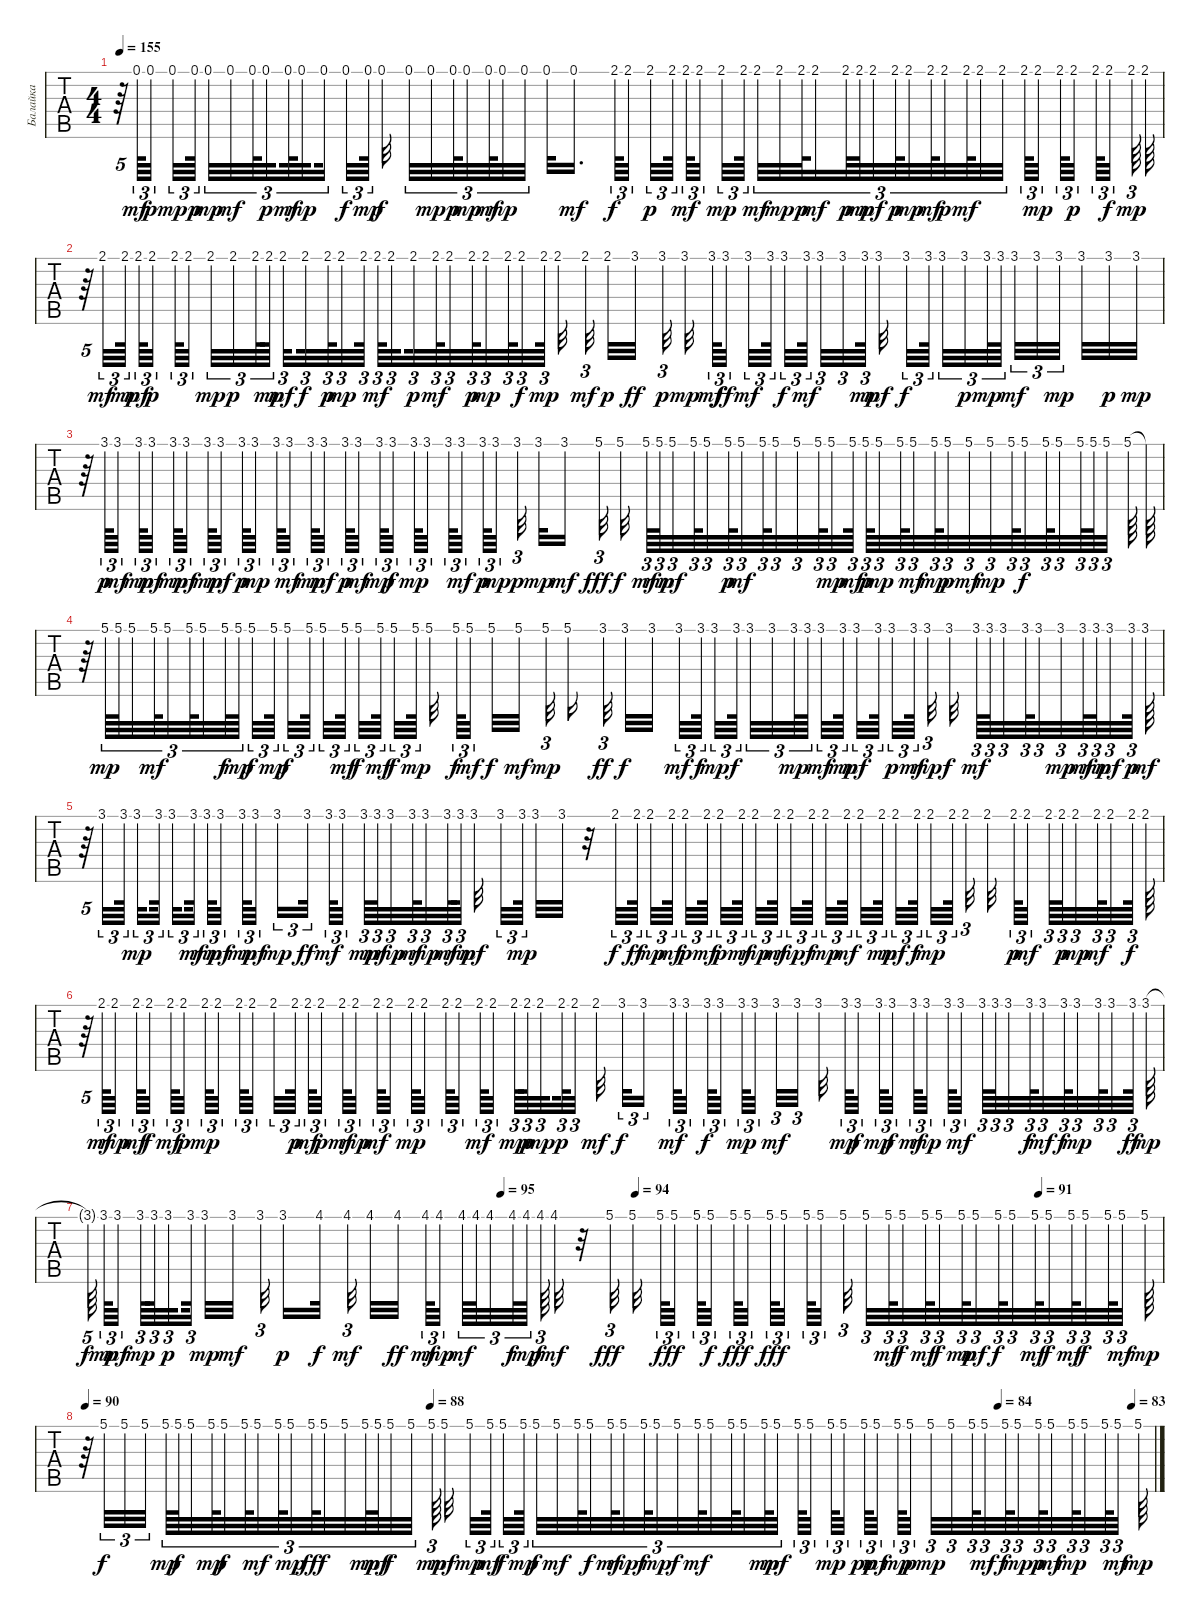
\track ("Балайка" "Балайка") {instrument distortionguitar}
\staff {tabs}
\tuning (E4 B3 G3 D3 A2 E2) {hide}
\ts (4 4)
\tempo 155
\clef g2
\ks c
r.64{tu (5 4) dy mf} 0.1.64{tu (3 2)} 0.1.32{tu (3 2) dy p} 0.1.32{tu (3 2) dy mp} 0.1.64{tu (3 2) dy p} 0.1.32{tu (3 2) dy mp} 0.1.32{tu (3 2) dy mf} 0.1.64{tu (3 2)} 0.1.32{tu (3 2) dy p beam splitsecondary} 0.1.64{tu (3 2) dy mf} 0.1.32{tu (3 2) dy mp beam splitsecondary} 0.1.32{tu (3 2)} 0.1.32{tu (3 2) dy f} 0.1.64{tu (3 2) dy mp beam splitsecondary} 0.1.32{dy f} 0.1.32{tu (3 2)} 0.1.32{tu (3 2) dy mp} 0.1.64{tu (3 2) dy p} 0.1.32{tu (3 2) dy mp} 0.1.64{tu (3 2) dy mf} 0.1.32{tu (3 2) dy mp} 0.1.32{tu (3 2) beam splitsecondary} 0.1.32 0.1.16{d dy mf} 2.1.64{tu (3 2) dy f} 2.1.32{tu (3 2) beam splitsecondary} 2.1.32{tu (3 2) dy p} 2.1.64{tu (3 2) beam splitsecondary} 2.1.64{tu (3 2) dy mf} 2.1.32{tu (3 2) beam splitsecondary} 2.1.32{tu (3 2) dy mp} 2.1.64{tu (3 2) beam splitsecondary} 2.1.32{tu (3 2) dy mf} 2.1.32{tu (3 2) dy mp} 2.1.64{tu (3 2) dy p} 2.1.16{tu (3 2) dy mf} 2.1.64{tu (3 2) dy p} 2.1.64{tu (3 2) dy mp} 2.1.32{tu (3 2) dy mf} 2.1.64{tu (3 2) dy p} 2.1.32{tu (3 2) dy mp} 2.1.64{tu (3 2) dy mf} 2.1.32{tu (3 2) dy p} 2.1.64{tu (3 2) dy mf} 2.1.32{tu (3 2)} 2.1.32{tu (3 2) beam splitsecondary} 2.1.64{tu (3 2)} 2.1.32{tu (3 2) dy mp beam splitsecondary} 2.1.64{tu (3 2)} 2.1.32{tu (3 2) dy p beam splitsecondary} 2.1.64{tu (3 2)} 2.1.32{tu (3 2) dy f beam splitsecondary} 2.1.64{tu (3 2) dy mp} 2.1.64 |
r.64{tu (5 4)} 2.1.32{tu (3 2) dy mf} 2.1.64{tu (3 2) dy mp} 2.1.64{tu (3 2) dy mf} 2.1.32{tu (3 2) dy p} 2.1.64{tu (3 2)} 2.1.32{tu (3 2)} 2.1.32{tu (3 2) dy mp} 2.1.32{tu (3 2) dy p} 2.1.64{tu (3 2) beam splitsecondary} 2.1.64{tu (3 2) dy mp} 2.1.32{tu (3 2) dy mf beam splitsecondary} 2.1.32{tu (3 2) dy f} 2.1.64{tu (3 2) dy p beam splitsecondary} 2.1.32{tu (3 2) dy mp} 2.1.64{tu (3 2)} 2.1.64{tu (3 2) dy mf} 2.1.32{tu (3 2) beam splitsecondary} 2.1.32{tu (3 2) dy p} 2.1.64{tu (3 2) dy mf beam splitsecondary} 2.1.32{tu (3 2)} 2.1.64{tu (3 2) dy p beam splitsecondary} 2.1.32{tu (3 2) dy mp} 2.1.64{tu (3 2) beam splitsecondary} 2.1.32{tu (3 2) dy f} 2.1.64{tu (3 2) dy mp beam splitsecondary} 2.1.32{beam splitsecondary} 2.1.32{tu (3 2) dy mf beam splitsecondary} 2.1.32{dy p} 3.1.32{dy ff} 3.1.32{tu (3 2) dy p beam splitsecondary} 3.1.32{dy mp beam splitsecondary} 3.1.64{tu (3 2) dy mf} 3.1.32{tu (3 2) dy ff beam splitsecondary} 3.1.32{tu (3 2) dy mf} 3.1.64{tu (3 2) beam splitsecondary} 3.1.32{tu (3 2) dy f} 3.1.64{tu (3 2) dy mf beam splitsecondary} 3.1.32{tu (3 2)} 3.1.32{tu (3 2)} 3.1.64{tu (3 2) dy mp beam splitsecondary} 3.1.32{dy mf} 3.1.32{tu (3 2) dy f} 3.1.64{tu (3 2) beam splitsecondary} 3.1.32{tu (3 2)} 3.1.32{tu (3 2) dy p} 3.1.64{tu (3 2) dy mp} 3.1.64{tu (3 2) beam splitsecondary} 3.1.32{tu (3 2) dy mf} 3.1.32{tu (3 2)} 3.1.32{tu (3 2) dy mp beam splitsecondary} 3.1.32 3.1.32{dy p} 3.1.32{dy mp} |
r.64 3.1.64{tu (3 2) dy p} 3.1.32{tu (3 2) dy mf beam splitsecondary} 3.1.64{tu (3 2) dy mp} 3.1.32{tu (3 2) dy mf beam splitsecondary} 3.1.64{tu (3 2) dy mp} 3.1.32{tu (3 2) dy mf beam splitsecondary} 3.1.64{tu (3 2) dy mp} 3.1.32{tu (3 2) dy mf beam splitsecondary} 3.1.64{tu (3 2) dy p} 3.1.32{tu (3 2) dy mp beam splitsecondary} 3.1.64{tu (3 2)} 3.1.32{tu (3 2) dy mf beam splitsecondary} 3.1.64{tu (3 2) dy mp} 3.1.32{tu (3 2) dy mf beam splitsecondary} 3.1.64{tu (3 2) dy p} 3.1.32{tu (3 2) dy mf} 3.1.64{tu (3 2) dy mp} 3.1.32{tu (3 2) dy f beam splitsecondary} 3.1.64{tu (3 2) dy mp} 3.1.32{tu (3 2) beam splitsecondary} 3.1.64{tu (3 2)} 3.1.32{tu (3 2) dy mf beam splitsecondary} 3.1.64{tu (3 2) dy p} 3.1.32{tu (3 2) dy mp beam splitsecondary} 3.1.32{tu (3 2) dy p beam splitsecondary} 3.1.32{dy mp} 3.1.16{dy mf} 5.1.32{tu (3 2) dy fff beam splitsecondary} 5.1.32{dy f beam splitsecondary} 5.1.64{tu (3 2) dy mf} 5.1.64{tu (3 2) dy mp} 5.1.32{tu (3 2) dy mf} 5.1.64{tu (3 2)} 5.1.32{tu (3 2)} 5.1.64{tu (3 2) dy p} 5.1.32{tu (3 2) dy mf} 5.1.64{tu (3 2)} 5.1.32{tu (3 2)} 5.1.32{tu (3 2)} 5.1.64{tu (3 2)} 5.1.32{tu (3 2) dy mp} 5.1.64{tu (3 2) dy mf} 5.1.64{tu (3 2) dy p} 5.1.32{tu (3 2) dy mp} 5.1.64{tu (3 2)} 5.1.32{tu (3 2) dy mf} 5.1.64{tu (3 2) dy mp} 5.1.32{tu (3 2) dy p} 5.1.32{tu (3 2) dy mf} 5.1.32{tu (3 2) dy mp} 5.1.64{tu (3 2)} 5.1.32{tu (3 2) dy f} 5.1.64{tu (3 2)} 5.1.32{tu (3 2)} 5.1.64{tu (3 2)} 5.1.64{tu (3 2)} 5.1.32{tu (3 2) beam splitsecondary} 5.1.64 5.1{t}.64 |
r.64 5.1.64{tu (3 2) dy mp} 5.1.64{tu (3 2)} 5.1.32{tu (3 2)} 5.1.64{tu (3 2) dy mf} 5.1.32{tu (3 2)} 5.1.64{tu (3 2)} 5.1.32{tu (3 2)} 5.1.64{tu (3 2) dy f} 5.1.64{tu (3 2) dy mp beam splitsecondary} 5.1.32{tu (3 2) dy f} 5.1.64{tu (3 2) dy mp beam splitsecondary} 5.1.32{tu (3 2) dy f} 5.1.64{tu (3 2) beam splitsecondary} 5.1.32{tu (3 2)} 5.1.64{tu (3 2) dy mf beam splitsecondary} 5.1.32{tu (3 2) dy f} 5.1.64{tu (3 2) dy mf beam splitsecondary} 5.1.32{tu (3 2) dy f} 5.1.64{tu (3 2) dy mp beam splitsecondary} 5.1.32{beam splitsecondary} 5.1.64{tu (3 2) dy f} 5.1.32{tu (3 2) dy mf beam splitsecondary} 5.1.32{dy f} 5.1.32{dy mf beam splitsecondary} 5.1.32{tu (3 2) dy mp} 5.1.16 3.1.32{tu (3 2) dy ff beam splitsecondary} 3.1.32{dy f} 3.1.32{beam splitsecondary} 3.1.32{tu (3 2) dy mf} 3.1.64{tu (3 2) dy f beam splitsecondary} 3.1.32{tu (3 2) dy mp} 3.1.64{tu (3 2) dy f beam splitsecondary} 3.1.32{tu (3 2)} 3.1.32{tu (3 2)} 3.1.64{tu (3 2) dy mp} 3.1.64{tu (3 2) beam splitsecondary} 3.1.32{tu (3 2) dy mf} 3.1.64{tu (3 2) dy mp beam splitsecondary} 3.1.32{tu (3 2) dy mf} 3.1.64{tu (3 2) beam splitsecondary} 3.1.32{tu (3 2) dy p} 3.1.64{tu (3 2) dy mf beam splitsecondary} 3.1.32{tu (3 2) dy mp beam splitsecondary} 3.1.32{dy f beam splitsecondary} 3.1.64{tu (3 2) dy mf} 3.1.64{tu (3 2)} 3.1.32{tu (3 2)} 3.1.64{tu (3 2)} 3.1.32{tu (3 2)} 3.1.32{tu (3 2) dy mp} 3.1.64{tu (3 2) dy mf} 3.1.64{tu (3 2) dy mp} 3.1.32{tu (3 2) dy mf} 3.1.64{tu (3 2) dy p} 3.1.64{dy mf} |
r.64{tu (5 4)} 3.1.32{tu (3 2)} 3.1.64{tu (3 2)} 3.1.32{tu (3 2) dy mp beam splitsecondary} 3.1.64{tu (3 2)} 3.1.32{tu (3 2) beam splitsecondary} 3.1.64{tu (3 2) dy mf} 3.1.64{tu (3 2) dy mp} 3.1.32{tu (3 2) dy mf} 3.1.64{tu (3 2) dy mp} 3.1.32{tu (3 2) dy mf} 3.1.16{tu (3 2) dy mp} 3.1.32{tu (3 2) dy ff} 3.1.64{tu (3 2) dy mf} 3.1.32{tu (3 2)} 3.1.64{tu (3 2) dy mp} 3.1.64{tu (3 2) dy mf} 3.1.32{tu (3 2) dy mp} 3.1.64{tu (3 2) dy mf} 3.1.32{tu (3 2) dy mp} 3.1.64{tu (3 2) dy mf beam splitsecondary} 3.1.64{tu (3 2) dy mp beam splitsecondary} 3.1.32{dy mf beam splitsecondary} 3.1.32{tu (3 2)} 3.1.64{tu (3 2) dy mp beam splitsecondary} 3.1.32 3.1.32 r.32 2.1.32{tu (3 2) dy f} 2.1.64{tu (3 2) dy ff beam splitsecondary} 2.1.32{tu (3 2) dy mp} 2.1.64{tu (3 2) dy mf beam splitsecondary} 2.1.32{tu (3 2) dy p} 2.1.64{tu (3 2) dy mf beam splitsecondary} 2.1.32{tu (3 2) dy p} 2.1.64{tu (3 2) dy mf beam splitsecondary} 2.1.32{tu (3 2) dy mp} 2.1.64{tu (3 2) dy mf beam splitsecondary} 2.1.32{tu (3 2) dy mp} 2.1.64{tu (3 2) dy f beam splitsecondary} 2.1.32{tu (3 2) dy mp} 2.1.64{tu (3 2) dy mf beam splitsecondary} 2.1.32{tu (3 2)} 2.1.64{tu (3 2) dy mp beam splitsecondary} 2.1.32{tu (3 2) dy mf} 2.1.64{tu (3 2) dy f beam splitsecondary} 2.1.32{tu (3 2) dy mp} 2.1.64{tu (3 2) beam splitsecondary} 2.1.32{tu (3 2) beam splitsecondary} 2.1.32{beam splitsecondary} 2.1.64{tu (3 2) dy p} 2.1.32{tu (3 2) dy mf beam splitsecondary} 2.1.64{tu (3 2)} 2.1.64{tu (3 2) dy p} 2.1.32{tu (3 2) dy mp} 2.1.64{tu (3 2) dy mf} 2.1.32{tu (3 2)} 2.1.64{tu (3 2) dy f} 2.1.64 |
r.64{tu (5 4)} 2.1.64{tu (3 2) dy mf} 2.1.32{tu (3 2) dy mp} 2.1.64{tu (3 2) dy mf beam splitsecondary} 2.1.32{tu (3 2) dy f} 2.1.64{tu (3 2) dy mf beam splitsecondary} 2.1.32{tu (3 2) dy p} 2.1.64{tu (3 2) dy mp beam splitsecondary} 2.1.32{tu (3 2)} 2.1.64{tu (3 2) beam splitsecondary} 2.1.32{tu (3 2)} 2.1.32{tu (3 2)} 2.1.64{tu (3 2) dy p} 2.1.64{tu (3 2) dy mf beam splitsecondary} 2.1.32{tu (3 2) dy p} 2.1.64{tu (3 2) dy mf beam splitsecondary} 2.1.32{tu (3 2) dy mp} 2.1.64{tu (3 2) dy mf beam splitsecondary} 2.1.32{tu (3 2)} 2.1.64{tu (3 2) dy mp beam splitsecondary} 2.1.32{tu (3 2)} 2.1.64{tu (3 2) beam splitsecondary} 2.1.32{tu (3 2)} 2.1.64{tu (3 2) dy mf beam splitsecondary} 2.1.32{tu (3 2)} 2.1.64{tu (3 2) dy mp beam splitsecondary} 2.1.64{tu (3 2) dy p} 2.1.32{tu (3 2) dy mp beam splitsecondary} 2.1.64{tu (3 2) dy p} 2.1.32{tu (3 2) beam splitsecondary} 2.1.32{dy mf} 3.1.32{tu (3 2) dy f} 3.1.16{tu (3 2) beam splitsecondary} 3.1.64{tu (3 2) dy mf} 3.1.32{tu (3 2) beam splitsecondary} 3.1.64{tu (3 2) dy f} 3.1.32{tu (3 2) beam splitsecondary} 3.1.64{tu (3 2) dy mp} 3.1.32{tu (3 2) beam splitsecondary} 3.1.32{tu (3 2) dy mf} 3.1.32{tu (3 2) beam splitsecondary} 3.1.32{beam splitsecondary} 3.1.64{tu (3 2) dy mp} 3.1.32{tu (3 2) dy f} 3.1.64{tu (3 2) dy mp} 3.1.32{tu (3 2) dy f beam splitsecondary} 3.1.64{tu (3 2) dy mf} 3.1.32{tu (3 2) dy mp beam splitsecondary} 3.1.64{tu (3 2)} 3.1.32{tu (3 2) dy mf beam splitsecondary} 3.1.64{tu (3 2)} 3.1.64{tu (3 2)} 3.1.32{tu (3 2)} 3.1.64{tu (3 2) dy f} 3.1.32{tu (3 2) dy mf} 3.1.64{tu (3 2) dy f} 3.1.32{tu (3 2) dy mp} 3.1.64{tu (3 2)} 3.1.32{tu (3 2)} 3.1.64{tu (3 2) dy ff} 3.1.64{dy mp} |
\tempo (95 0.3854166666666667)
\tempo (94 0.5104166666666666)
\tempo (91 0.8854166666666666)
3.1{t}.64{tu (5 4) dy f} 3.1.64{tu (3 2) dy mp} 3.1.32{tu (3 2) dy mf} 3.1.64{tu (3 2) dy mp beam splitsecondary} 3.1.64{tu (3 2)} 3.1.32{tu (3 2) dy p beam splitsecondary} 3.1.64{tu (3 2) beam splitsecondary} 3.1.32{dy mp} 3.1.32{dy mf beam splitsecondary} 3.1.32{tu (3 2) beam splitsecondary} 3.1.16{dy p} 4.1.32{dy f} 4.1.32{tu (3 2) dy mf beam splitsecondary} 4.1.32 4.1.32{dy ff beam splitsecondary} 4.1.64{tu (3 2) dy mf} 4.1.32{tu (3 2) dy mp beam splitsecondary} 4.1.64{tu (3 2) dy mf} 4.1.64{tu (3 2)} 4.1.32{tu (3 2)} 4.1.64{tu (3 2) dy f} 4.1.64{tu (3 2) dy mp beam splitsecondary} 4.1.64{tu (3 2) dy f} 4.1.32{dy mf} r.32 5.1.32{tu (3 2) dy fff beam splitsecondary} 5.1.32{beam splitsecondary} 5.1.64{tu (3 2) dy f} 5.1.32{tu (3 2) dy ff beam splitsecondary} 5.1.64{tu (3 2)} 5.1.32{tu (3 2) dy f beam splitsecondary} 5.1.64{tu (3 2) dy ff} 5.1.32{tu (3 2) dy f beam splitsecondary} 5.1.64{tu (3 2) dy ff} 5.1.32{tu (3 2) dy f beam splitsecondary} 5.1.64{tu (3 2)} 5.1.32{tu (3 2) beam splitsecondary} 5.1.32{tu (3 2)} 5.1.32{tu (3 2)} 5.1.64{tu (3 2) dy mf} 5.1.32{tu (3 2) dy f} 5.1.64{tu (3 2) dy mf} 5.1.32{tu (3 2) dy f} 5.1.64{tu (3 2) dy mp} 5.1.32{tu (3 2) dy mf} 5.1.64{tu (3 2) dy f} 5.1.32{tu (3 2)} 5.1.64{tu (3 2) dy mf} 5.1.32{tu (3 2) dy f} 5.1.64{tu (3 2) dy mf} 5.1.32{tu (3 2) dy f} 5.1.64{tu (3 2)} 5.1.32{tu (3 2) dy mf beam splitsecondary} 5.1.64{dy mp} |
\tempo 90
\tempo (88 0.3229166666666667)
\tempo (84 0.8541666666666666)
\tempo (83 0.9791666666666666)
r.64 5.1.32{tu (3 2) dy f} 5.1.32{tu (3 2)} 5.1.32{tu (3 2) beam splitsecondary} 5.1.64{tu (3 2) dy mp} 5.1.64{tu (3 2) dy f} 5.1.32{tu (3 2)} 5.1.64{tu (3 2) dy mp} 5.1.32{tu (3 2) dy f} 5.1.64{tu (3 2)} 5.1.32{tu (3 2) dy mf} 5.1.64{tu (3 2)} 5.1.32{tu (3 2) dy mp} 5.1.64{tu (3 2) dy ff} 5.1.32{tu (3 2) dy f} 5.1.32{tu (3 2)} 5.1.64{tu (3 2) dy mp} 5.1.64{tu (3 2) dy mf} 5.1.32{tu (3 2) dy f} 5.1.32{tu (3 2) beam splitsecondary} 5.1.64{tu (3 2) dy mp beam splitsecondary} 5.1.32{dy mf beam splitsecondary} 5.1.32{tu (3 2) dy mp} 5.1.64{tu (3 2) dy mf beam splitsecondary} 5.1.32{tu (3 2) dy f} 5.1.64{tu (3 2) dy mp beam splitsecondary} 5.1.32{tu (3 2) dy f} 5.1.32{tu (3 2) dy mf} 5.1.64{tu (3 2)} 5.1.32{tu (3 2) dy f} 5.1.64{tu (3 2) dy mf} 5.1.32{tu (3 2) dy mp} 5.1.64{tu (3 2) dy f} 5.1.32{tu (3 2) dy mp} 5.1.32{tu (3 2) dy f} 5.1.64{tu (3 2) dy mf} 5.1.32{tu (3 2)} 5.1.64{tu (3 2)} 5.1.32{tu (3 2)} 5.1.64{tu (3 2) dy mp} 5.1.32{tu (3 2) dy mf beam splitsecondary} 5.1.64{tu (3 2)} 5.1.32{tu (3 2) beam splitsecondary} 5.1.64{tu (3 2) dy mp} 5.1.32{tu (3 2) beam splitsecondary} 5.1.64{tu (3 2) dy pp} 5.1.32{tu (3 2) dy mf beam splitsecondary} 5.1.64{tu (3 2) dy mp} 5.1.32{tu (3 2) dy p beam splitsecondary} 5.1.32{tu (3 2) dy mp} 5.1.32{tu (3 2)} 5.1.64{tu (3 2)} 5.1.32{tu (3 2) dy mf} 5.1.64{tu (3 2) dy f} 5.1.32{tu (3 2) dy mp} 5.1.64{tu (3 2) dy p} 5.1.32{tu (3 2) dy mf} 5.1.64{tu (3 2) dy mp} 5.1.32{tu (3 2)} 5.1.64{tu (3 2)} 5.1.32{tu (3 2) dy mf} 5.1.64{dy mp}
